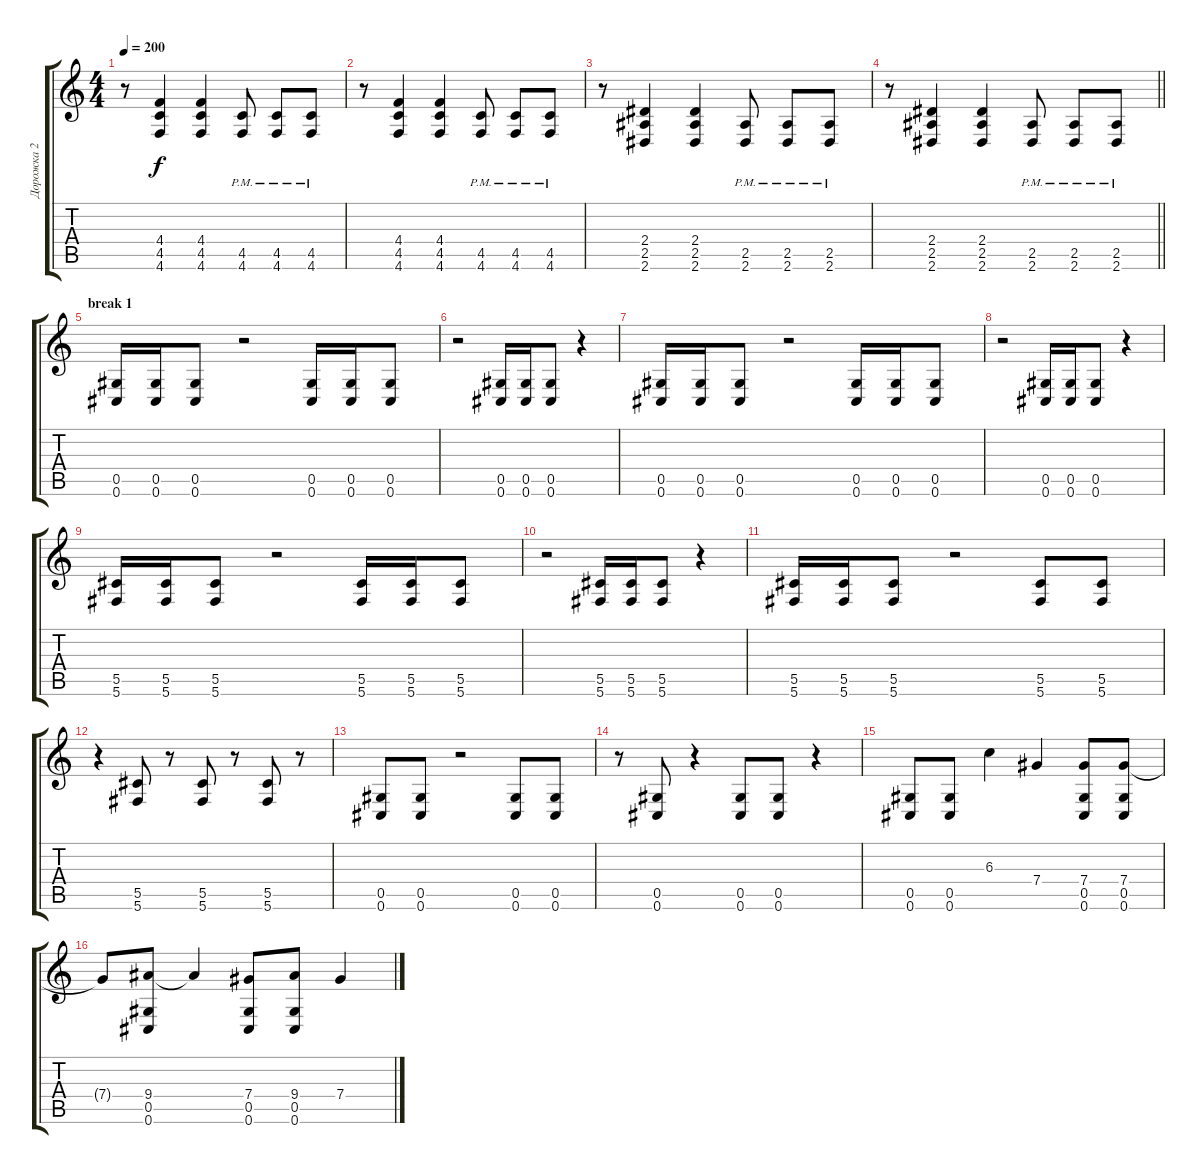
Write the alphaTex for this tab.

\track ("Дорожка 2" "Дорожка 2") {instrument overdrivenguitar}
\staff {score tabs}
\tuning (Eb4 Bb3 Gb3 Db3 Ab2 Db2) {hide}
\ts (4 4)
\tempo 200
\clef g2
\ks c
r.8{dy f} (4.4 4.5 4.6).4 (4.4 4.5 4.6).4 (4.5{pm} 4.6{pm}).8 (4.5{pm} 4.6{pm}).8 (4.5{pm} 4.6{pm}).8 |
r.8 (4.4 4.5 4.6).4 (4.4 4.5 4.6).4 (4.5{pm} 4.6{pm}).8 (4.5{pm} 4.6{pm}).8 (4.5{pm} 4.6{pm}).8 |
r.8 (2.4 2.5 2.6).4 (2.4 2.5 2.6).4 (2.5{pm} 2.6{pm}).8 (2.5{pm} 2.6{pm}).8 (2.5{pm} 2.6{pm}).8 |
\barLineRight lightlight
r.8 (2.4 2.5 2.6).4 (2.4 2.5 2.6).4 (2.5{pm} 2.6{pm}).8 (2.5{pm} 2.6{pm}).8 (2.5{pm} 2.6{pm}).8 |
\section ("" "break 1")
(0.5 0.6).16 (0.5 0.6).16 (0.5 0.6).8 r.2 (0.5 0.6).16 (0.5 0.6).16 (0.5 0.6).8 |
r.2 (0.5 0.6).16 (0.5 0.6).16 (0.5 0.6).8 r.4 |
(0.5 0.6).16 (0.5 0.6).16 (0.5 0.6).8 r.2 (0.5 0.6).16 (0.5 0.6).16 (0.5 0.6).8 |
r.2 (0.5 0.6).16 (0.5 0.6).16 (0.5 0.6).8 r.4 |
(5.5 5.6).16 (5.5 5.6).16 (5.5 5.6).8 r.2 (5.5 5.6).16 (5.5 5.6).16 (5.5 5.6).8 |
r.2 (5.5 5.6).16 (5.5 5.6).16 (5.5 5.6).8 r.4 |
(5.5 5.6).16 (5.5 5.6).16 (5.5 5.6).8 r.2 (5.5 5.6).8 (5.5 5.6).8 |
r.4 (5.5 5.6).8 r.8 (5.5 5.6).8 r.8 (5.5 5.6).8 r.8 |
(0.5 0.6).8 (0.5 0.6).8 r.2 (0.5 0.6).8 (0.5 0.6).8 |
r.8 (0.5 0.6).8 r.4 (0.5 0.6).8 (0.5 0.6).8 r.4 |
(0.5 0.6).8 (0.5 0.6).8 6.3.4 7.4.4 (7.4 0.5 0.6).8 (7.4 0.5 0.6).8 |
7.4{t}.8 (9.4 0.5 0.6).8 9.4{t}.4 (7.4 0.5 0.6).8 (9.4 0.5 0.6).8 7.4.4
